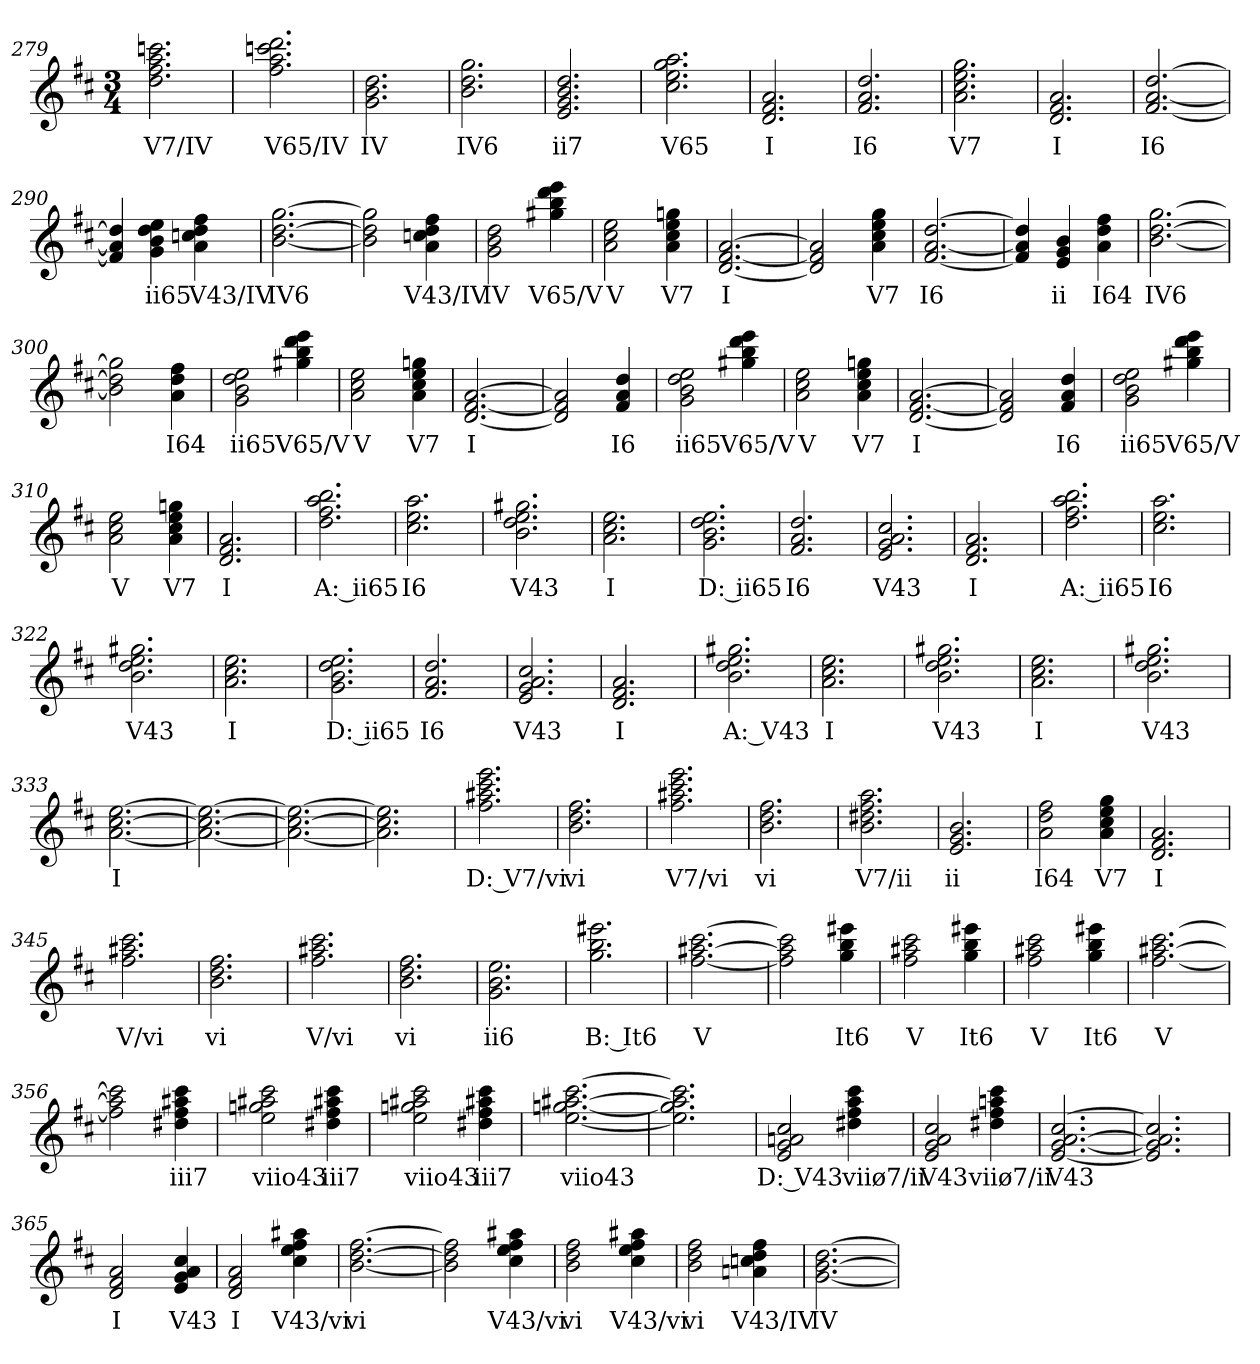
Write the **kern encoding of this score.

**kern	**text
*part1	*part1
*staff1	*staff1
*k[f#c#]	*
*D:	*
*M3/4	*
=279	=279
2.dd 2.ff# 2.aa 2.cccn	V7/IV
=280	=280
2.ff# 2.aa 2.cccn 2.ddd	V65/IV
=281	=281
2.g 2.b 2.dd	IV
=282	=282
2.b 2.dd 2.gg	IV6
=283	=283
2.e 2.g 2.b 2.dd	ii7
=284	=284
2.cc# 2.ee 2.gg 2.aa	V65
=285	=285
2.d 2.f# 2.a	I
=286	=286
2.f# 2.a 2.dd	I6
=287	=287
2.a 2.cc# 2.ee 2.gg	V7
=288	=288
2.d 2.f# 2.a	I
=289	=289
[2.f# [2.a [2.dd	I6
=290	=290
4f#] 4a] 4dd]	.
4g 4b 4dd 4ee	ii65
4a 4ccn 4dd 4ff#	V43/IV
=291	=291
[2.b [2.dd [2.gg	IV6
=292	=292
2b] 2dd] 2gg]	.
4a 4ccn 4dd 4ff#	V43/IV
=293	=293
2g 2b 2dd	IV
4gg#X 4bb 4ddd 4eee	V65/V
=294	=294
2a 2cc# 2ee	V
4a 4cc# 4ee 4ggn	V7
=295	=295
[2.d [2.f# [2.a	I
=296	=296
2d] 2f#] 2a]	.
4a 4cc# 4ee 4gg	V7
=297	=297
[2.f# [2.a [2.dd	I6
=298	=298
4f#] 4a] 4dd]	.
4e 4g 4b	ii
4a 4dd 4ff#	I64
=299	=299
[2.b [2.dd [2.gg	IV6
=300	=300
2b] 2dd] 2gg]	.
4a 4dd 4ff#	I64
=301	=301
2g 2b 2dd 2ee	ii65
4gg#X 4bb 4ddd 4eee	V65/V
=302	=302
2a 2cc# 2ee	V
4a 4cc# 4ee 4ggn	V7
=303	=303
[2.d [2.f# [2.a	I
=304	=304
2d] 2f#] 2a]	.
4f# 4a 4dd	I6
=305	=305
2g 2b 2dd 2ee	ii65
4gg#X 4bb 4ddd 4eee	V65/V
=306	=306
2a 2cc# 2ee	V
4a 4cc# 4ee 4ggn	V7
=307	=307
[2.d [2.f# [2.a	I
=308	=308
2d] 2f#] 2a]	.
4f# 4a 4dd	I6
=309	=309
2g 2b 2dd 2ee	ii65
4gg#X 4bb 4ddd 4eee	V65/V
=310	=310
2a 2cc# 2ee	V
4a 4cc# 4ee 4ggn	V7
=311	=311
2.d 2.f# 2.a	I
=312	=312
2.dd 2.ff# 2.aa 2.bb	A: ii65
=313	=313
2.cc# 2.ee 2.aa	I6
=314	=314
2.b 2.dd 2.ee 2.gg#X	V43
=315	=315
2.a 2.cc# 2.ee	I
=316	=316
2.g 2.b 2.dd 2.ee	D: ii65
=317	=317
2.f# 2.a 2.dd	I6
=318	=318
2.e 2.g 2.a 2.cc#	V43
=319	=319
2.d 2.f# 2.a	I
=320	=320
2.dd 2.ff# 2.aa 2.bb	A: ii65
=321	=321
2.cc# 2.ee 2.aa	I6
=322	=322
2.b 2.dd 2.ee 2.gg#X	V43
=323	=323
2.a 2.cc# 2.ee	I
=324	=324
2.g 2.b 2.dd 2.ee	D: ii65
=325	=325
2.f# 2.a 2.dd	I6
=326	=326
2.e 2.g 2.a 2.cc#	V43
=327	=327
2.d 2.f# 2.a	I
=328	=328
2.b 2.dd 2.ee 2.gg#X	A: V43
=329	=329
2.a 2.cc# 2.ee	I
=330	=330
2.b 2.dd 2.ee 2.gg#X	V43
=331	=331
2.a 2.cc# 2.ee	I
=332	=332
2.b 2.dd 2.ee 2.gg#X	V43
=333	=333
[2.a [2.cc# [2.ee	I
=334	=334
2.a_ 2.cc#_ 2.ee_	.
=335	=335
2.a_ 2.cc#_ 2.ee_	.
=336	=336
2.a] 2.cc#] 2.ee]	.
=337	=337
2.ff# 2.aa#X 2.ccc# 2.eee	D: V7/vi
=338	=338
2.b 2.dd 2.ff#	vi
=339	=339
2.ff# 2.aa#X 2.ccc# 2.eee	V7/vi
=340	=340
2.b 2.dd 2.ff#	vi
=341	=341
2.b 2.dd#X 2.ff# 2.aa	V7/ii
=342	=342
2.e 2.g 2.b	ii
=343	=343
2a 2dd 2ff#	I64
4a 4cc# 4ee 4gg	V7
=344	=344
2.d 2.f# 2.a	I
=345	=345
2.ff# 2.aa#X 2.ccc#	V/vi
=346	=346
2.b 2.dd 2.ff#	vi
=347	=347
2.ff# 2.aa#X 2.ccc#	V/vi
=348	=348
2.b 2.dd 2.ff#	vi
=349	=349
2.g 2.b 2.ee	ii6
=350	=350
2.gg 2.bb 2.eee#X	B: It6
=351	=351
[2.ff# [2.aa#X [2.ccc#	V
=352	=352
2ff#] 2aa#] 2ccc#]	.
4gg 4bb 4eee#X	It6
=353	=353
2ff# 2aa#X 2ccc#	V
4gg 4bb 4eee#X	It6
=354	=354
2ff# 2aa#X 2ccc#	V
4gg 4bb 4eee#X	It6
=355	=355
[2.ff# [2.aa#X [2.ccc#	V
=356	=356
2ff#] 2aa#] 2ccc#]	.
4dd#X 4ff# 4aa#X 4ccc#	iii7
=357	=357
2ee 2ggn 2aa#X 2ccc#	viio43
4dd#X 4ff# 4aa#X 4ccc#	iii7
=358	=358
2ee 2ggn 2aa#X 2ccc#	viio43
4dd#X 4ff# 4aa#X 4ccc#	iii7
=359	=359
[2.ee [2.ggn [2.aa#X [2.ccc#	viio43
=360	=360
2.ee] 2.gg] 2.aa#] 2.ccc#]	.
=361	=361
2e 2g 2an 2cc#	D: V43
4dd#X 4ff# 4aa 4ccc#	viiø7/ii
=362	=362
2e 2g 2a 2cc#	V43
4dd#X 4ff# 4aan 4ccc#	viiø7/ii
=363	=363
[2.e [2.g [2.a [2.cc#	V43
=364	=364
2.e] 2.g] 2.a] 2.cc#]	.
=365	=365
2d 2f# 2a	I
4e 4g 4a 4cc#	V43
=366	=366
2d 2f# 2a	I
4cc# 4ee 4ff# 4aa#X	V43/vi
=367	=367
[2.b [2.dd [2.ff#	vi
=368	=368
2b] 2dd] 2ff#]	.
4cc# 4ee 4ff# 4aa#X	V43/vi
=369	=369
2b 2dd 2ff#	vi
4cc# 4ee 4ff# 4aa#X	V43/vi
=370	=370
2b 2dd 2ff#	vi
4an 4ccn 4dd 4ff#	V43/IV
=371	=371
[2.g [2.b [2.dd	IV
=	=
*-	*-
